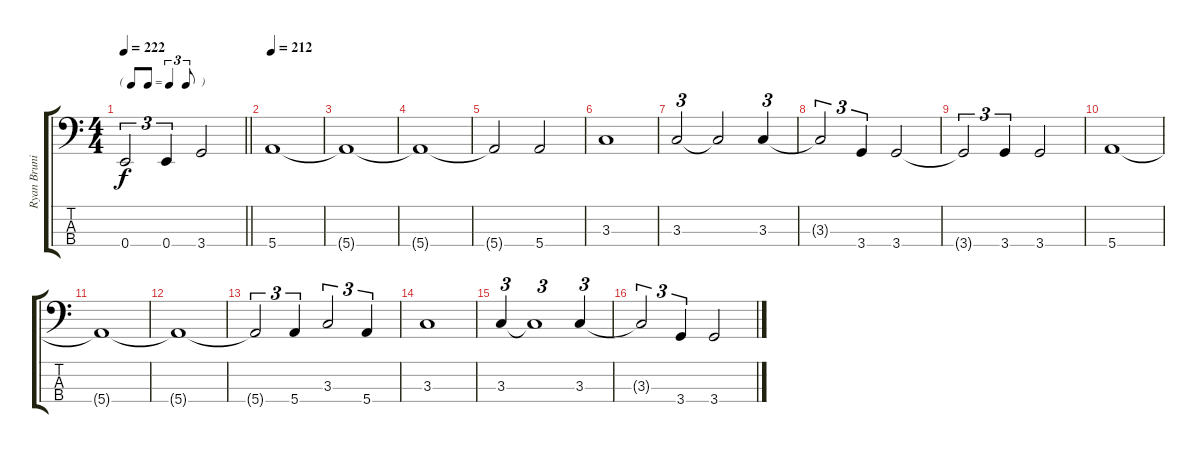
\track ("Ryan Bruni" "Ryan Bruni") {instrument electricbassfinger}
\staff {score tabs}
\tuning (G2 D2 A1 E1) {hide}
\ts (4 4)
\tf triplet8th
\tempo 222
\clef f4
\barLineRight lightlight
\ks c
0.4{t}.2{tu (3 2) dy f} 0.4.4{tu (3 2)} 3.4.2 |
\section ("" "")
\tempo 212
5.4.1 |
5.4{t}.1 |
5.4{t}.1 |
5.4{t}.2 5.4.2 |
3.3.1 |
3.3.2{tu (3 2)} 3.3{t}.2 3.3.4{tu (3 2)} |
3.3{t}.2{tu (3 2)} 3.4.4{tu (3 2)} 3.4.2 |
3.4{t}.2{tu (3 2)} 3.4.4{tu (3 2)} 3.4.2 |
5.4.1 |
5.4{t}.1 |
5.4{t}.1 |
5.4{t}.2{tu (3 2)} 5.4.4{tu (3 2)} 3.3.2{tu (3 2)} 5.4.4{tu (3 2)} |
3.3.1 |
3.3.4{tu (3 2)} 3.3{t}.1{tu (3 2)} 3.3.4{tu (3 2)} |
3.3{t}.2{tu (3 2)} 3.4.4{tu (3 2)} 3.4.2
